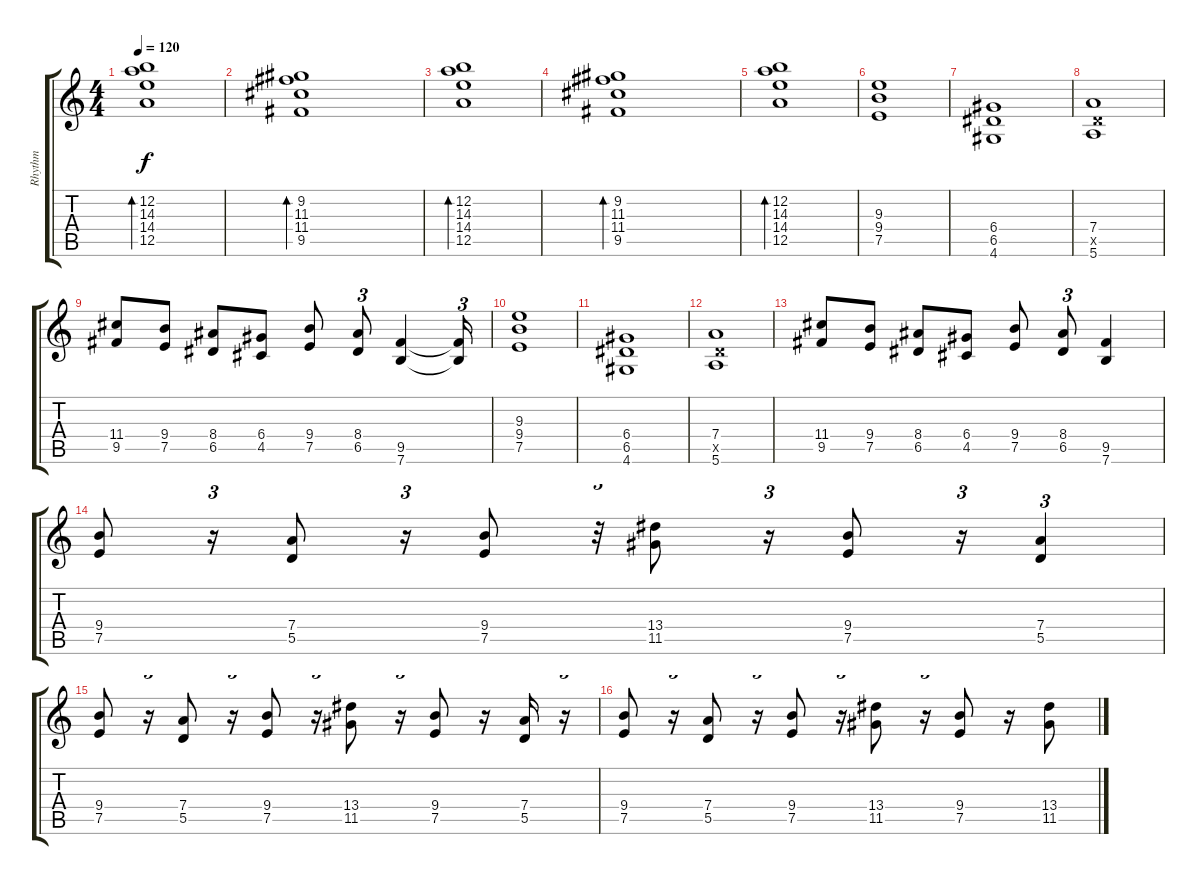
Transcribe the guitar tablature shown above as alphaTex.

\track ("Rhythm" "Rhythm") {instrument distortionguitar}
\staff {score tabs}
\tuning (E4 B3 G3 D3 A2 E2) {hide}
\ts (4 4)
\tempo 120
\clef g2
\ks c
(12.2 14.3 14.4 12.5).1{bd 480 dy f} |
(9.2 11.3 11.4 9.5).1{bd 480} |
(12.2 14.3 14.4 12.5).1{bd 480} |
(9.2 11.3 11.4 9.5).1{bd 480} |
(12.2 14.3 14.4 12.5).1{bd 480} |
(9.3 9.4 7.5).1{instrument distortionguitar} |
(6.4 6.5 4.6).1 |
(7.4 5.5{x} 5.6).1 |
(11.4 9.5).8 (9.4 7.5).8 (8.4 6.5).8 (6.4 4.5).8 (9.4 7.5).8 (8.4 6.5).8{tu (3 2)} (9.5 7.6).4 (9.5{t} 7.6{t}).16{tu (3 2)} |
(9.3 9.4 7.5).1{volume 13 instrument distortionguitar} |
(6.4 6.5 4.6).1 |
(7.4 5.5{x} 5.6).1 |
(11.4 9.5).8 (9.4 7.5).8 (8.4 6.5).8 (6.4 4.5).8 (9.4 7.5).8 (8.4 6.5).8{tu (3 2)} (9.5 7.6).4 |
(9.4 7.5).8 r.16{tu (3 2)} (7.4 5.5).8 r.16{tu (3 2)} (9.4 7.5).8 r.32{tu (3 2)} (13.4 11.5).8 r.16{tu (3 2)} (9.4 7.5).8 r.16{tu (3 2)} (7.4 5.5).4{tu (3 2)} |
(9.4 7.5).8 r.16{tu (3 2)} (7.4 5.5).8 r.16{tu (3 2)} (9.4 7.5).8 r.16{tu (3 2)} (13.4 11.5).8 r.16{tu (3 2)} (9.4 7.5).8 r.16 (7.4 5.5).16 r.16{tu (3 2)} |
(9.4 7.5).8 r.16{tu (3 2)} (7.4 5.5).8 r.16{tu (3 2)} (9.4 7.5).8 r.16{tu (3 2)} (13.4 11.5).8 r.16{tu (3 2)} (9.4 7.5).8 r.16 (13.4 11.5).8
